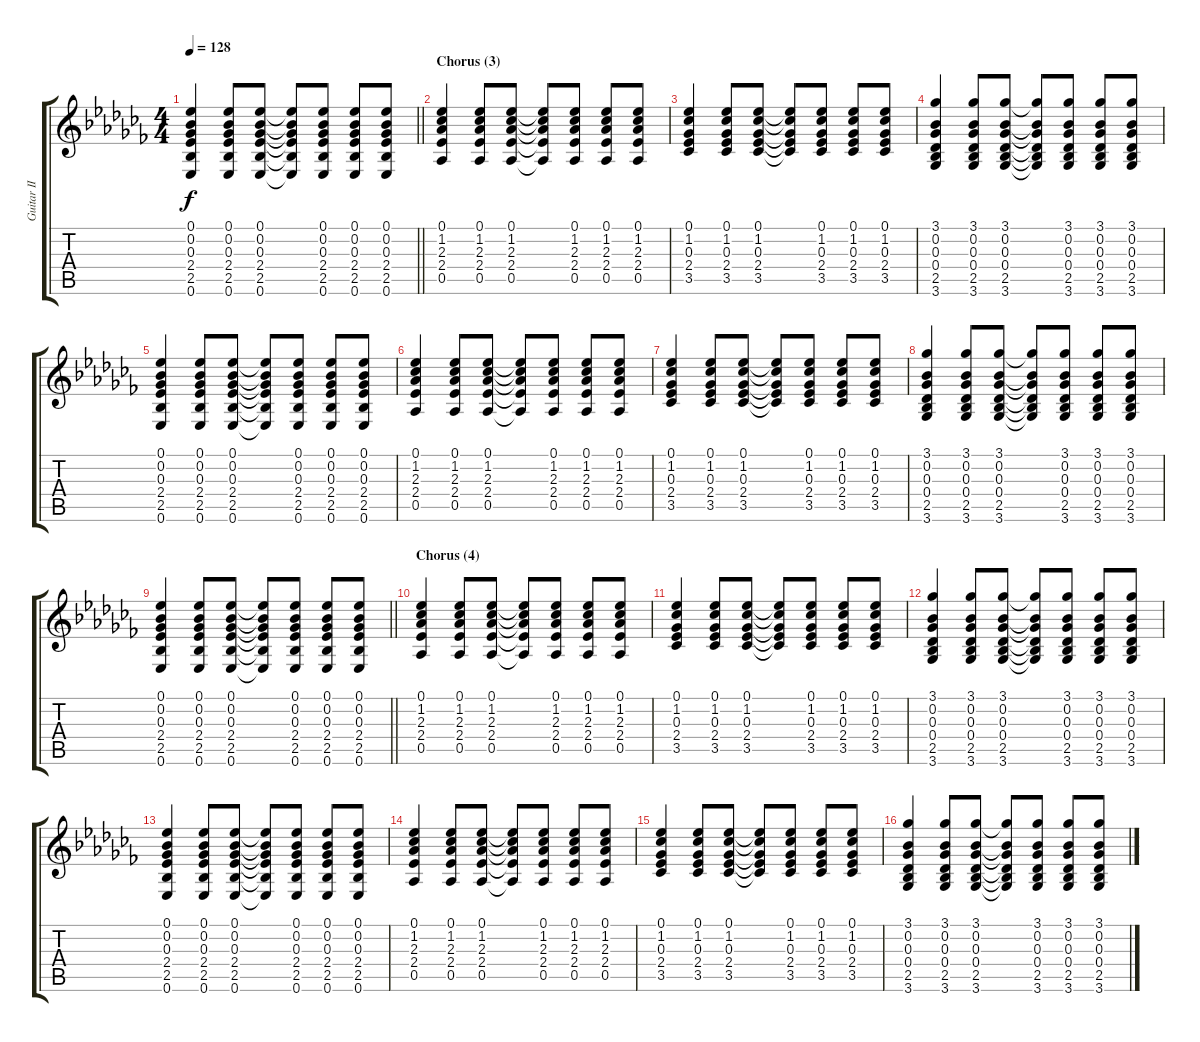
\track ("Guitar II" "Guitar II") {instrument acousticguitarsteel}
\staff {score tabs}
\tuning (Eb4 Bb3 Gb3 Db3 Ab2 Eb2) {hide}
\ts (4 4)
\tempo 128
\clef g2
\barLineRight lightlight
\ks abminor
(0.1 0.2 0.3 2.4 2.5 0.6).4{dy f} (0.1 0.2 0.3 2.4 2.5 0.6).8 (0.1 0.2 0.3 2.4 2.5 0.6).8 (0.1{t} 0.2{t} 0.3{t} 2.4{t} 2.5{t} 0.6{t}).8 (0.1 0.2 0.3 2.4 2.5 0.6).8 (0.1 0.2 0.3 2.4 2.5 0.6).8 (0.1 0.2 0.3 2.4 2.5 0.6).8 |
\section ("" "Chorus (3)")
(0.1 1.2 2.3 2.4 0.5).4 (0.1 1.2 2.3 2.4 0.5).8 (0.1 1.2 2.3 2.4 0.5).8 (0.1{t} 1.2{t} 2.3{t} 2.4{t} 0.5{t}).8 (0.1 1.2 2.3 2.4 0.5).8 (0.1 1.2 2.3 2.4 0.5).8 (0.1 1.2 2.3 2.4 0.5).8 |
(0.1 1.2 0.3 2.4 3.5).4 (0.1 1.2 0.3 2.4 3.5).8 (0.1 1.2 0.3 2.4 3.5).8 (0.1{t} 1.2{t} 0.3{t} 2.4{t} 3.5{t}).8 (0.1 1.2 0.3 2.4 3.5).8 (0.1 1.2 0.3 2.4 3.5).8 (0.1 1.2 0.3 2.4 3.5).8 |
(3.1 0.2 0.3 0.4 2.5 3.6).4 (3.1 0.2 0.3 0.4 2.5 3.6).8 (3.1 0.2 0.3 0.4 2.5 3.6).8 (3.1{t} 0.2{t} 0.3{t} 0.4{t} 2.5{t} 3.6{t}).8 (3.1 0.2 0.3 0.4 2.5 3.6).8 (3.1 0.2 0.3 0.4 2.5 3.6).8 (3.1 0.2 0.3 0.4 2.5 3.6).8 |
(0.1 0.2 0.3 2.4 2.5 0.6).4 (0.1 0.2 0.3 2.4 2.5 0.6).8 (0.1 0.2 0.3 2.4 2.5 0.6).8 (0.1{t} 0.2{t} 0.3{t} 2.4{t} 2.5{t} 0.6{t}).8 (0.1 0.2 0.3 2.4 2.5 0.6).8 (0.1 0.2 0.3 2.4 2.5 0.6).8 (0.1 0.2 0.3 2.4 2.5 0.6).8 |
(0.1 1.2 2.3 2.4 0.5).4 (0.1 1.2 2.3 2.4 0.5).8 (0.1 1.2 2.3 2.4 0.5).8 (0.1{t} 1.2{t} 2.3{t} 2.4{t} 0.5{t}).8 (0.1 1.2 2.3 2.4 0.5).8 (0.1 1.2 2.3 2.4 0.5).8 (0.1 1.2 2.3 2.4 0.5).8 |
(0.1 1.2 0.3 2.4 3.5).4 (0.1 1.2 0.3 2.4 3.5).8 (0.1 1.2 0.3 2.4 3.5).8 (0.1{t} 1.2{t} 0.3{t} 2.4{t} 3.5{t}).8 (0.1 1.2 0.3 2.4 3.5).8 (0.1 1.2 0.3 2.4 3.5).8 (0.1 1.2 0.3 2.4 3.5).8 |
(3.1 0.2 0.3 0.4 2.5 3.6).4 (3.1 0.2 0.3 0.4 2.5 3.6).8 (3.1 0.2 0.3 0.4 2.5 3.6).8 (3.1{t} 0.2{t} 0.3{t} 0.4{t} 2.5{t} 3.6{t}).8 (3.1 0.2 0.3 0.4 2.5 3.6).8 (3.1 0.2 0.3 0.4 2.5 3.6).8 (3.1 0.2 0.3 0.4 2.5 3.6).8 |
\barLineRight lightlight
(0.1 0.2 0.3 2.4 2.5 0.6).4 (0.1 0.2 0.3 2.4 2.5 0.6).8 (0.1 0.2 0.3 2.4 2.5 0.6).8 (0.1{t} 0.2{t} 0.3{t} 2.4{t} 2.5{t} 0.6{t}).8 (0.1 0.2 0.3 2.4 2.5 0.6).8 (0.1 0.2 0.3 2.4 2.5 0.6).8 (0.1 0.2 0.3 2.4 2.5 0.6).8 |
\section ("" "Chorus (4)")
(0.1 1.2 2.3 2.4 0.5).4 (0.1 1.2 2.3 2.4 0.5).8 (0.1 1.2 2.3 2.4 0.5).8 (0.1{t} 1.2{t} 2.3{t} 2.4{t} 0.5{t}).8 (0.1 1.2 2.3 2.4 0.5).8 (0.1 1.2 2.3 2.4 0.5).8 (0.1 1.2 2.3 2.4 0.5).8 |
(0.1 1.2 0.3 2.4 3.5).4 (0.1 1.2 0.3 2.4 3.5).8 (0.1 1.2 0.3 2.4 3.5).8 (0.1{t} 1.2{t} 0.3{t} 2.4{t} 3.5{t}).8 (0.1 1.2 0.3 2.4 3.5).8 (0.1 1.2 0.3 2.4 3.5).8 (0.1 1.2 0.3 2.4 3.5).8 |
(3.1 0.2 0.3 0.4 2.5 3.6).4 (3.1 0.2 0.3 0.4 2.5 3.6).8 (3.1 0.2 0.3 0.4 2.5 3.6).8 (3.1{t} 0.2{t} 0.3{t} 0.4{t} 2.5{t} 3.6{t}).8 (3.1 0.2 0.3 0.4 2.5 3.6).8 (3.1 0.2 0.3 0.4 2.5 3.6).8 (3.1 0.2 0.3 0.4 2.5 3.6).8 |
(0.1 0.2 0.3 2.4 2.5 0.6).4 (0.1 0.2 0.3 2.4 2.5 0.6).8 (0.1 0.2 0.3 2.4 2.5 0.6).8 (0.1{t} 0.2{t} 0.3{t} 2.4{t} 2.5{t} 0.6{t}).8 (0.1 0.2 0.3 2.4 2.5 0.6).8 (0.1 0.2 0.3 2.4 2.5 0.6).8 (0.1 0.2 0.3 2.4 2.5 0.6).8 |
(0.1 1.2 2.3 2.4 0.5).4 (0.1 1.2 2.3 2.4 0.5).8 (0.1 1.2 2.3 2.4 0.5).8 (0.1{t} 1.2{t} 2.3{t} 2.4{t} 0.5{t}).8 (0.1 1.2 2.3 2.4 0.5).8 (0.1 1.2 2.3 2.4 0.5).8 (0.1 1.2 2.3 2.4 0.5).8 |
(0.1 1.2 0.3 2.4 3.5).4 (0.1 1.2 0.3 2.4 3.5).8 (0.1 1.2 0.3 2.4 3.5).8 (0.1{t} 1.2{t} 0.3{t} 2.4{t} 3.5{t}).8 (0.1 1.2 0.3 2.4 3.5).8 (0.1 1.2 0.3 2.4 3.5).8 (0.1 1.2 0.3 2.4 3.5).8 |
(3.1 0.2 0.3 0.4 2.5 3.6).4 (3.1 0.2 0.3 0.4 2.5 3.6).8 (3.1 0.2 0.3 0.4 2.5 3.6).8 (3.1{t} 0.2{t} 0.3{t} 0.4{t} 2.5{t} 3.6{t}).8 (3.1 0.2 0.3 0.4 2.5 3.6).8 (3.1 0.2 0.3 0.4 2.5 3.6).8 (3.1 0.2 0.3 0.4 2.5 3.6).8
